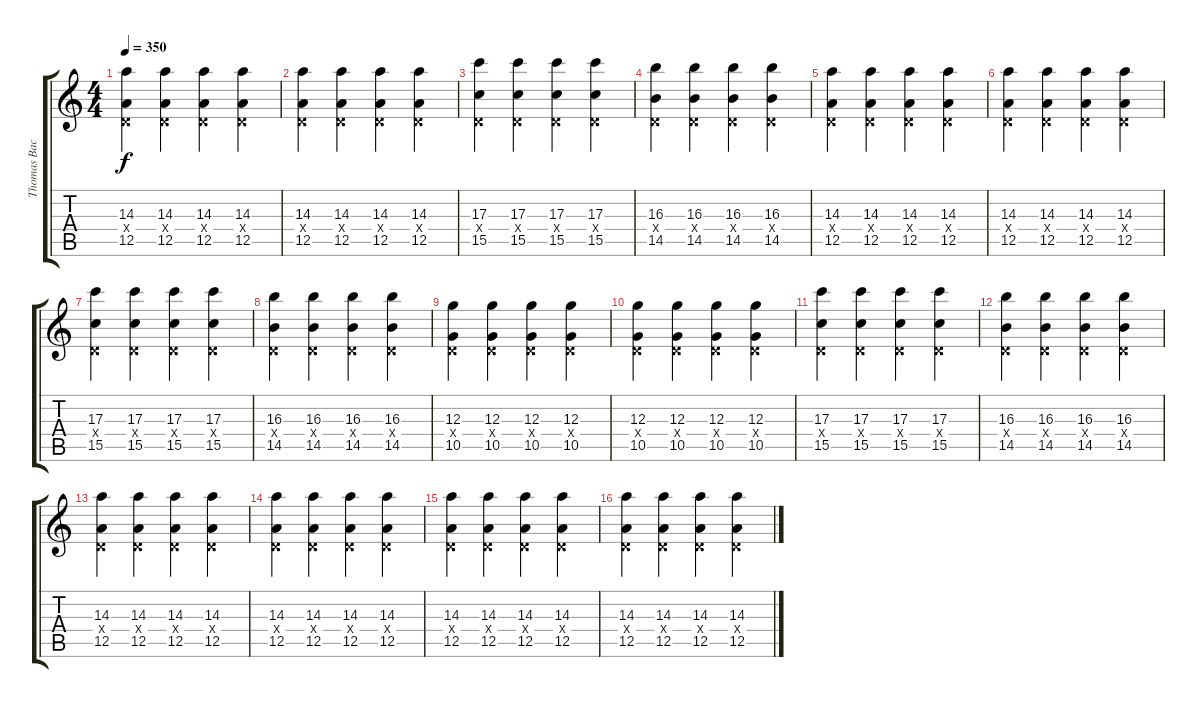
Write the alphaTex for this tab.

\track ("Thomas Bacon - Lead Guitar" "Thomas Bac") {instrument overdrivenguitar}
\staff {score tabs}
\tuning (E4 B3 G3 D3 A2 E2) {hide}
\ts (4 4)
\tempo 350
\clef g2
\ks c
(14.3 0.4{x} 12.5).4{dy f} (14.3 0.4{x} 12.5).4 (14.3 0.4{x} 12.5).4 (14.3 0.4{x} 12.5).4 |
(14.3 0.4{x} 12.5).4 (14.3 0.4{x} 12.5).4 (14.3 0.4{x} 12.5).4 (14.3 0.4{x} 12.5).4 |
(17.3 0.4{x} 15.5).4 (17.3 0.4{x} 15.5).4 (17.3 0.4{x} 15.5).4 (17.3 0.4{x} 15.5).4 |
(16.3 0.4{x} 14.5).4 (16.3 0.4{x} 14.5).4 (16.3 0.4{x} 14.5).4 (16.3 0.4{x} 14.5).4 |
(14.3 0.4{x} 12.5).4 (14.3 0.4{x} 12.5).4 (14.3 0.4{x} 12.5).4 (14.3 0.4{x} 12.5).4 |
(14.3 0.4{x} 12.5).4 (14.3 0.4{x} 12.5).4 (14.3 0.4{x} 12.5).4 (14.3 0.4{x} 12.5).4 |
(17.3 0.4{x} 15.5).4 (17.3 0.4{x} 15.5).4 (17.3 0.4{x} 15.5).4 (17.3 0.4{x} 15.5).4 |
(16.3 0.4{x} 14.5).4 (16.3 0.4{x} 14.5).4 (16.3 0.4{x} 14.5).4 (16.3 0.4{x} 14.5).4 |
(12.3 0.4{x} 10.5).4 (12.3 0.4{x} 10.5).4 (12.3 0.4{x} 10.5).4 (12.3 0.4{x} 10.5).4 |
(12.3 0.4{x} 10.5).4 (12.3 0.4{x} 10.5).4 (12.3 0.4{x} 10.5).4 (12.3 0.4{x} 10.5).4 |
(17.3 0.4{x} 15.5).4 (17.3 0.4{x} 15.5).4 (17.3 0.4{x} 15.5).4 (17.3 0.4{x} 15.5).4 |
(16.3 0.4{x} 14.5).4 (16.3 0.4{x} 14.5).4 (16.3 0.4{x} 14.5).4 (16.3 0.4{x} 14.5).4 |
(14.3 0.4{x} 12.5).4 (14.3 0.4{x} 12.5).4 (14.3 0.4{x} 12.5).4 (14.3 0.4{x} 12.5).4 |
(14.3 0.4{x} 12.5).4 (14.3 0.4{x} 12.5).4 (14.3 0.4{x} 12.5).4 (14.3 0.4{x} 12.5).4 |
(14.3 0.4{x} 12.5).4 (14.3 0.4{x} 12.5).4 (14.3 0.4{x} 12.5).4 (14.3 0.4{x} 12.5).4 |
(14.3 0.4{x} 12.5).4 (14.3 0.4{x} 12.5).4 (14.3 0.4{x} 12.5).4 (14.3 0.4{x} 12.5).4
